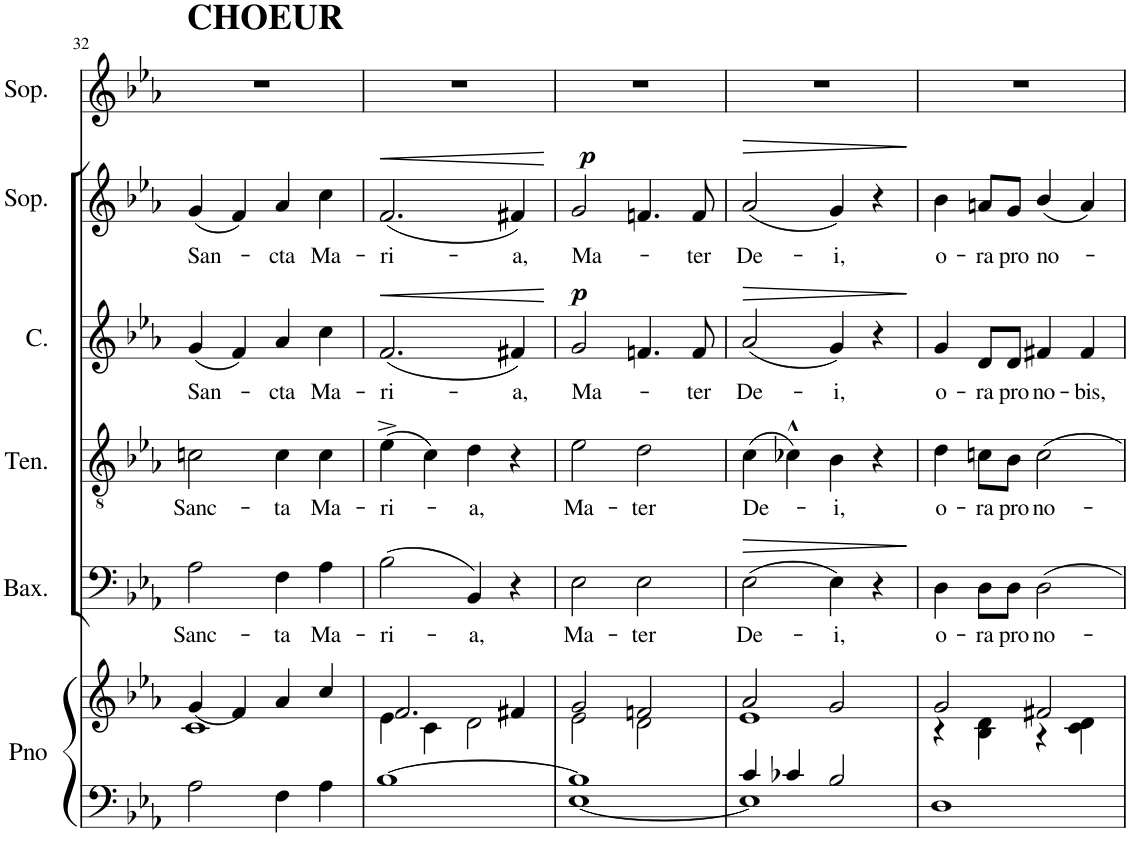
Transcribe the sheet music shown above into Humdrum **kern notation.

**kern	**kern	**kern	**text	**dynam	**kern	**text	**kern	**text	**dynam	**kern	**text	**dynam	**kern
*part6	*part6	*part5	*part5	*part5	*part4	*part4	*part3	*part3	*part3	*part2	*part2	*part2	*part1
*staff7	*staff6	*staff5	*staff5	*staff5	*staff4	*staff4	*staff3	*staff3	*staff3	*staff2	*staff2	*staff2	*staff1
*I"Piano	*	*I"Baixo	*	*	*I"Tenor	*	*I"Contralto	*	*	*I"Soprano	*	*	*I"Soprano
*I'Pno	*	*I'Bax.	*	*	*I'Ten.	*	*I'C.	*	*	*I'Sop.	*	*	*I'Sop.
!!LO:PB:g=z
*clefF4	*clefG2	*clefF4	*	*	*clefGv2	*	*clefG2	*	*	*clefG2	*	*	*clefG2
*k[b-e-a-]	*k[b-e-a-]	*k[b-e-a-]	*	*	*k[b-e-a-]	*	*k[b-e-a-]	*	*	*k[b-e-a-]	*	*	*k[b-e-a-]
*M4/4	*M4/4	*M4/4	*	*	*M4/4	*	*M4/4	*	*	*M4/4	*	*	*M4/4
*met(c)	*met(c)	*met(c)	*	*	*met(c)	*	*met(c)	*	*	*met(c)	*	*	*met(c)
=32	=32	=32	=32	=32	=32	=32	=32	=32	=32	=32	=32	=32	=32
*	*^	*	*	*	*	*	*	*	*	*	*	*	*
!	!	!	!	!	!	!	!	!	!	!	!	!	!	!LO:TX:a:B:t=CHOEUR
!	!	!	!	!LO:LY:b	!	!	!LO:LY:b	!	!LO:LY:b	!	!	!LO:LY:b	!	!
2A-\	(<4g/	1c	2A-\	Sanc-	.	2cn\	Sanc-	(4g/	San-	.	(4g/	San-	.	1r
.	4f/)	.	.	.	.	.	.	4f/)	.	.	4f/)	.	.	.
!	!	!	!	!LO:LY:b	!	!	!LO:LY:b	!	!LO:LY:b	!	!	!LO:LY:b	!	!
4F\	4a-/	.	4F\	-ta	.	4c\	-ta	4a-/	-cta	.	4a-/	-cta	.	.
!	!	!	!	!LO:LY:b	!	!	!LO:LY:b	!	!LO:LY:b	!	!	!LO:LY:b	!	!
4A-\	4cc/	.	4A-\	Ma-	.	4c\	Ma-	4cc\	Ma-	.	4cc\	Ma-	.	.
=33	=33	=33	=33	=33	=33	=33	=33	=33	=33	=33	=33	=33	=33	=33
!	!	!	!	!LO:LY:b	!	!	!LO:LY:b	!	!LO:LY:b	!LO:HP:b	!	!LO:LY:b	!LO:HP:b	!
[>1B-	2.f/	4e-\	(2B-\	-ri-	.	(4e-^\	-ri-	(2.f/	-ri-	<	(2.f/	-ri-	<	1r
.	.	4c\	.	.	.	4c\)	.	.	.	.	.	.	.	.
!	!	!	!	!LO:LY:b	!	!	!LO:LY:b	!	!	!	!	!	!	!
.	.	2d\	4BB-/)	-a,	.	4d\	-a,	.	.	.	.	.	.	.
!	!	!	!	!	!	!	!	!	!LO:LY:b	!	!	!LO:LY:b	!	!
.	4f#X/	.	4r	.	.	4r	.	4f#X/)	-a,	.	4f#X/)	-a,	.	.
*	*v	*v	*	*	*	*	*	*	*	*	*	*	*	*
.	.	.	.	.	.	.	.	.	[	.	.	[	.
=34	=34	=34	=34	=34	=34	=34	=34	=34	=34	=34	=34	=34	=34
*^	*^	*	*	*	*	*	*	*	*	*	*	*	*
!	!	!	!	!	!LO:LY:b	!	!	!LO:LY:b	!	!LO:LY:b	!LO:DY:a	!	!LO:LY:b	!LO:DY:a	!
1B-]	[1E-	2g/	2e-\	2E-\	Ma-	.	2e-\	Ma-	2g/	Ma-	p	2g/	Ma-	p	1r
!	!	!	!	!	!LO:LY:b	!	!	!LO:LY:b	!	!	!	!	!	!	!
.	.	2fn/	2d\	2E-\	-ter	.	2d\	-ter	4.fn/	.	.	4.fn/	.	.	.
!	!	!	!	!	!	!	!	!	!	!LO:LY:b	!	!	!LO:LY:b	!	!
.	.	.	.	.	.	.	.	.	8f/	-ter	.	8f/	-ter	.	.
=35	=35	=35	=35	=35	=35	=35	=35	=35	=35	=35	=35	=35	=35	=35	=35
!	!	!	!	!	!LO:LY:b	!LO:HP:b	!	!LO:LY:b	!	!LO:LY:b	!LO:HP:b	!	!LO:LY:b	!LO:HP:b	!
4c/	1E-]	2a-/	1e-	(2E-\	De-	>	(4c\	De-	(2a-/	De-	>	(2a-/	De-	>	1r
4c-X/	.	.	.	.	.	.	4c-X^^\)	.	.	.	.	.	.	.	.
!	!	!	!	!	!LO:LY:b	!	!	!LO:LY:b	!	!LO:LY:b	!	!	!LO:LY:b	!	!
2B-/	.	2g/	.	4E-\)	-i,	.	4B-\	-i,	4g/)	-i,	.	4g/)	-i,	.	.
.	.	.	.	4r	.	.	4r	.	4r	.	.	4r	.	.	.
*v	*v	*	*	*	*	*	*	*	*	*	*	*	*	*	*
*	*v	*v	*	*	*	*	*	*	*	*	*	*	*	*
.	.	.	.	]	.	.	.	.	]	.	.	]	.
=36	=36	=36	=36	=36	=36	=36	=36	=36	=36	=36	=36	=36	=36
*	*^	*	*	*	*	*	*	*	*	*	*	*	*
!	!	!	!	!LO:LY:b	!	!	!LO:LY:b	!	!LO:LY:b	!	!	!LO:LY:b	!	!
1D	2g/	4r	4D\	o-	.	4d\	o-	4g/	o-	.	4b-\	o-	.	1r
!	!	!	!	!LO:LY:b	!	!	!LO:LY:b	!	!LO:LY:b	!	!	!LO:LY:b	!	!
.	.	4B-\ 4d\	8D\L	-ra	.	8cn\L	-ra	8d/L	-ra	.	8an/L	-ra	.	.
!	!	!	!	!LO:LY:b	!	!	!LO:LY:b	!	!LO:LY:b	!	!	!LO:LY:b	!	!
.	.	.	8D\J	pro	.	8B-\J	pro	8d/J	pro	.	8g/J	pro	.	.
!	!	!	!	!LO:LY:b	!	!	!LO:LY:b	!	!LO:LY:b	!	!	!LO:LY:b	!	!
.	2f#X/	4r	2D\	no-	.	2c\	no-	4f#X/	no-	.	(4b-/	no-	.	.
!	!	!	!	!	!	!	!	!	!LO:LY:b	!	!	!	!	!
.	.	4c\ 4d\	.	.	.	.	.	4f#/	-bis,	.	4a/)	.	.	.
*	*v	*v	*	*	*	*	*	*	*	*	*	*	*	*
=	=	=	=	=	=	=	=	=	=	=	=	=	=
*-	*-	*-	*-	*-	*-	*-	*-	*-	*-	*-	*-	*-	*-
